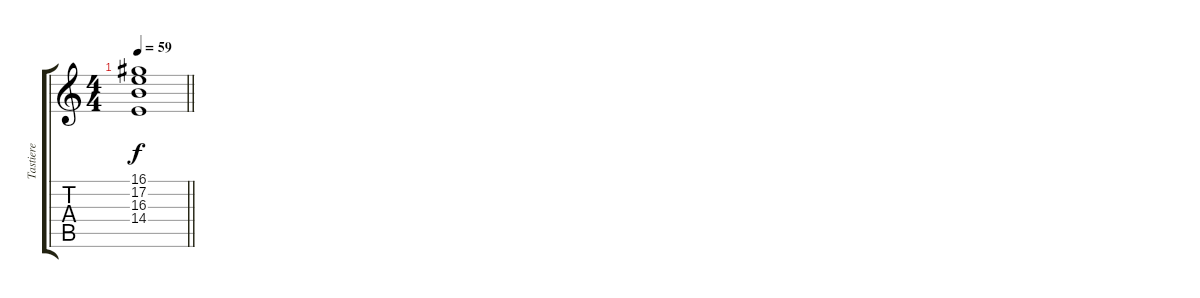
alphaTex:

\track ("Tastiere" "Tastiere") {instrument drawbarorgan}
\staff {score tabs}
\tuning (E4 B3 G3 D3 A2 E2) {hide}
\ts (4 4)
\tempo 59
\clef g2
\barLineRight lightlight
\ks c
(16.1{t} 17.2{t} 16.3{t} 14.4{t}).1{dy f}
